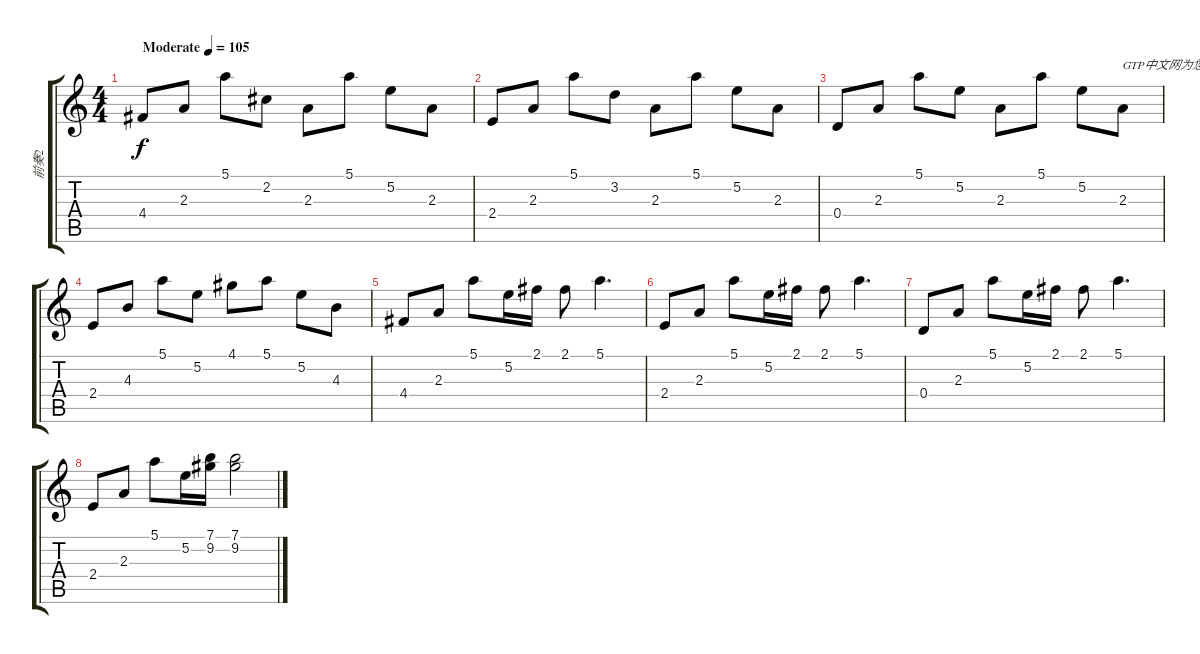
\track ("前奏2" "前奏2") {instrument acousticguitarsteel}
\staff {score tabs}
\tuning (E4 B3 G3 D3 A2 E2) {hide}
\ts (4 4)
\tempo (105 "Moderate")
\clef g2
\ks c
4.4.8{dy f instrument acousticguitarsteel} 2.3.8 5.1.8 2.2.8 2.3.8 5.1.8 5.2.8 2.3.8 |
2.4.8 2.3.8 5.1.8 3.2.8 2.3.8 5.1.8 5.2.8 2.3.8 |
0.4.8 2.3.8 5.1.8 5.2.8 2.3.8 5.1.8 5.2.8 2.3.8{txt "GTP中文网为您提供优秀的谱子"} |
2.4.8 4.3.8 5.1.8 5.2.8 4.1.8 5.1.8 5.2.8 4.3.8 |
4.4.8 2.3.8 5.1.8 5.2.16 2.1.16 2.1.8 5.1.4{d} |
2.4.8 2.3.8 5.1.8 5.2.16 2.1.16 2.1.8 5.1.4{d} |
0.4.8 2.3.8 5.1.8 5.2.16 2.1.16 2.1.8 5.1.4{d} |
2.4.8 2.3.8 5.1.8 5.2.16 (7.1 9.2).16 (7.1 9.2).2
